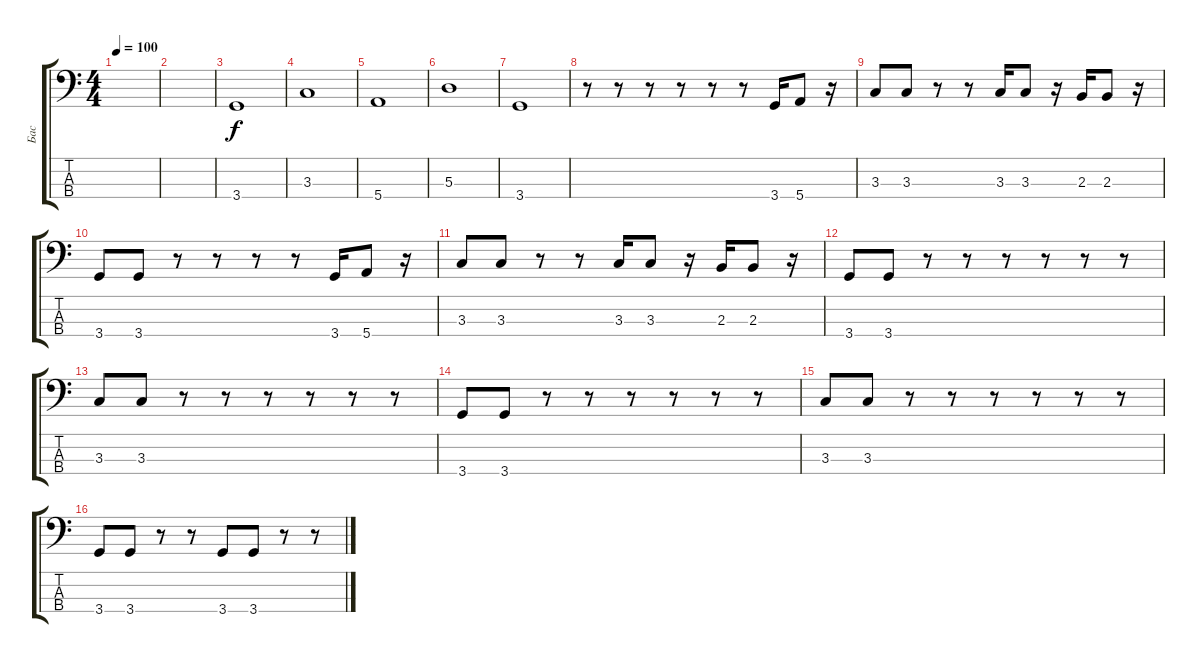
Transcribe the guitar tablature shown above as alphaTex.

\track ("Бас" "Бас") {instrument electricbasspick}
\staff {score tabs}
\tuning (G2 D2 A1 E1) {hide}
\ts (4 4)
\tempo 100
\clef f4
\ks c
|
|
3.4.1 |
3.3.1 |
5.4.1 |
5.3.1 |
3.4.1 |
r.8 r.8 r.8 r.8 r.8 r.8 3.4.16 5.4.8 r.16 |
3.3.8 3.3.8 r.8 r.8 3.3.16 3.3.8 r.16 2.3.16 2.3.8 r.16 |
3.4.8 3.4.8 r.8 r.8 r.8 r.8 3.4.16 5.4.8 r.16 |
3.3.8 3.3.8 r.8 r.8 3.3.16 3.3.8 r.16 2.3.16 2.3.8 r.16 |
3.4.8 3.4.8 r.8 r.8 r.8 r.8 r.8 r.8 |
3.3.8 3.3.8 r.8 r.8 r.8 r.8 r.8 r.8 |
3.4.8 3.4.8 r.8 r.8 r.8 r.8 r.8 r.8 |
3.3.8 3.3.8 r.8 r.8 r.8 r.8 r.8 r.8 |
3.4.8 3.4.8 r.8 r.8 3.4.8 3.4.8 r.8 r.8
